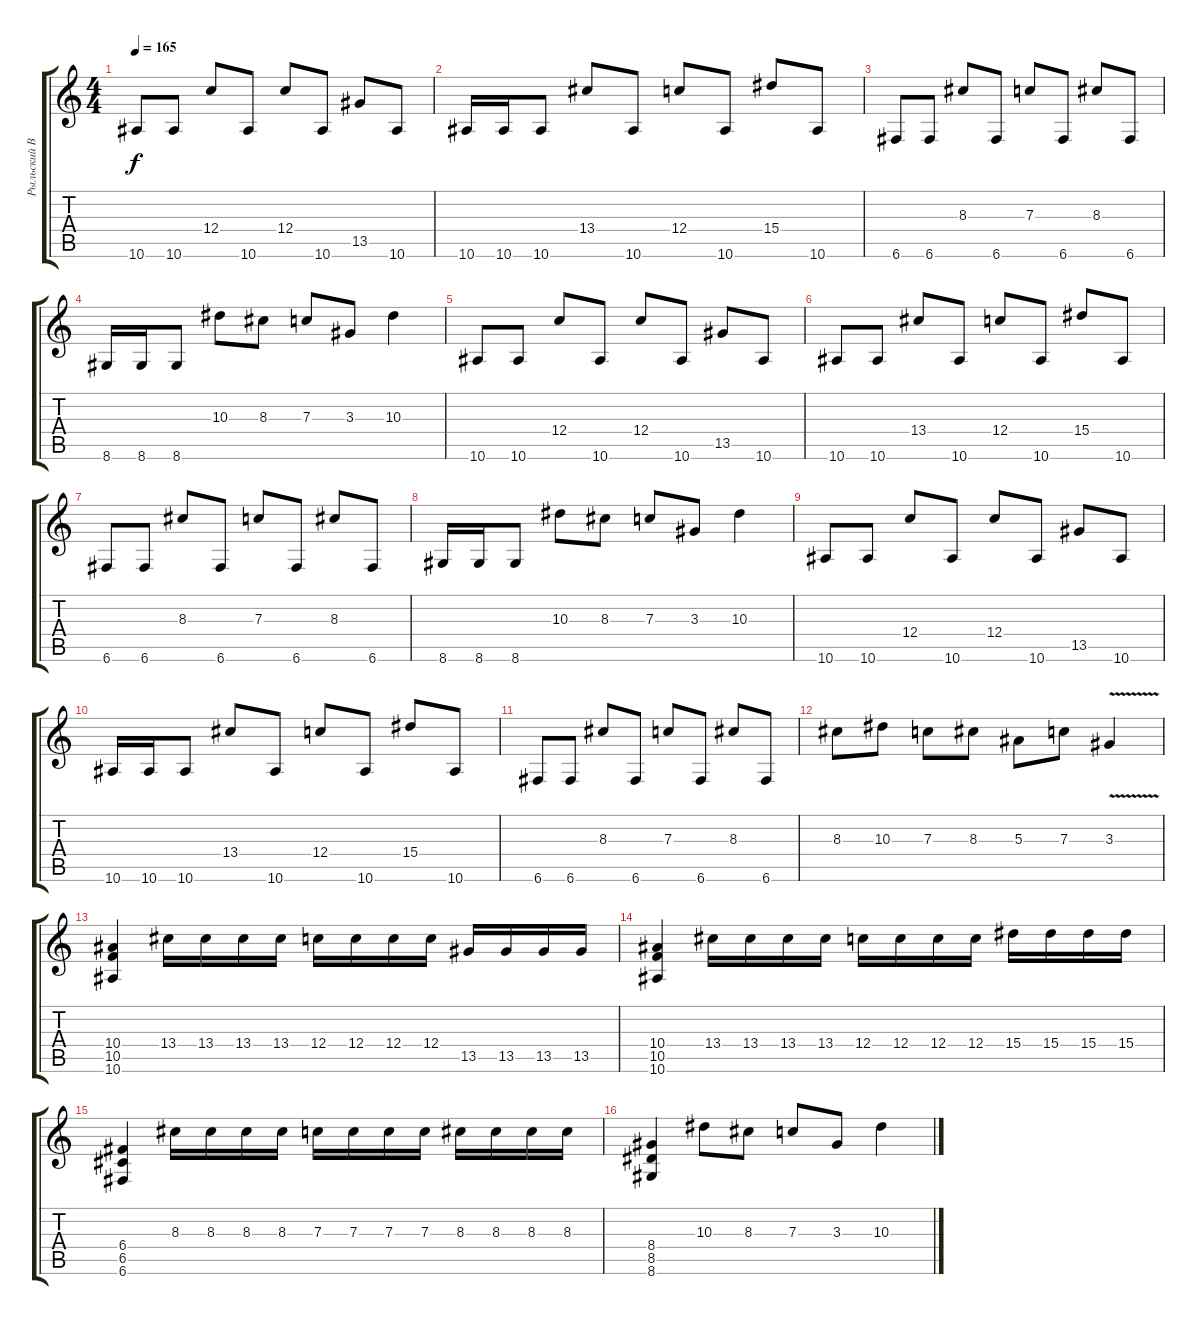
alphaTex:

\track ("Рыльский Владислав" "Рыльский В") {instrument distortionguitar}
\staff {score tabs}
\tuning (D4 A3 F3 C3 G2 C2) {hide}
\ts (4 4)
\tempo 165
\clef g2
\ks c
10.6.8{dy f} 10.6.8 12.4.8 10.6.8 12.4.8 10.6.8 13.5.8 10.6.8 |
10.6.16 10.6.16 10.6.8 13.4.8 10.6.8 12.4.8 10.6.8 15.4.8 10.6.8 |
6.6.8 6.6.8 8.3.8 6.6.8 7.3.8 6.6.8 8.3.8 6.6.8 |
8.6.16 8.6.16 8.6.8 10.3.8 8.3.8 7.3.8 3.3.8 10.3.4 |
10.6.8 10.6.8 12.4.8 10.6.8 12.4.8 10.6.8 13.5.8 10.6.8 |
10.6.8 10.6.8 13.4.8 10.6.8 12.4.8 10.6.8 15.4.8 10.6.8 |
6.6.8 6.6.8 8.3.8 6.6.8 7.3.8 6.6.8 8.3.8 6.6.8 |
8.6.16 8.6.16 8.6.8 10.3.8 8.3.8 7.3.8 3.3.8 10.3.4 |
10.6.8 10.6.8 12.4.8 10.6.8 12.4.8 10.6.8 13.5.8 10.6.8 |
10.6.16 10.6.16 10.6.8 13.4.8 10.6.8 12.4.8 10.6.8 15.4.8 10.6.8 |
6.6.8 6.6.8 8.3.8 6.6.8 7.3.8 6.6.8 8.3.8 6.6.8 |
8.3.8 10.3.8 7.3.8 8.3.8 5.3.8 7.3.8 3.3{v}.4 |
(10.4 10.5 10.6).4 13.4.16 13.4.16 13.4.16 13.4.16 12.4.16 12.4.16 12.4.16 12.4.16 13.5.16 13.5.16 13.5.16 13.5.16 |
(10.4 10.5 10.6).4 13.4.16 13.4.16 13.4.16 13.4.16 12.4.16 12.4.16 12.4.16 12.4.16 15.4.16 15.4.16 15.4.16 15.4.16 |
(6.4 6.5 6.6).4 8.3.16 8.3.16 8.3.16 8.3.16 7.3.16 7.3.16 7.3.16 7.3.16 8.3.16 8.3.16 8.3.16 8.3.16 |
(8.4 8.5 8.6).4 10.3.8 8.3.8 7.3.8 3.3.8 10.3.4
